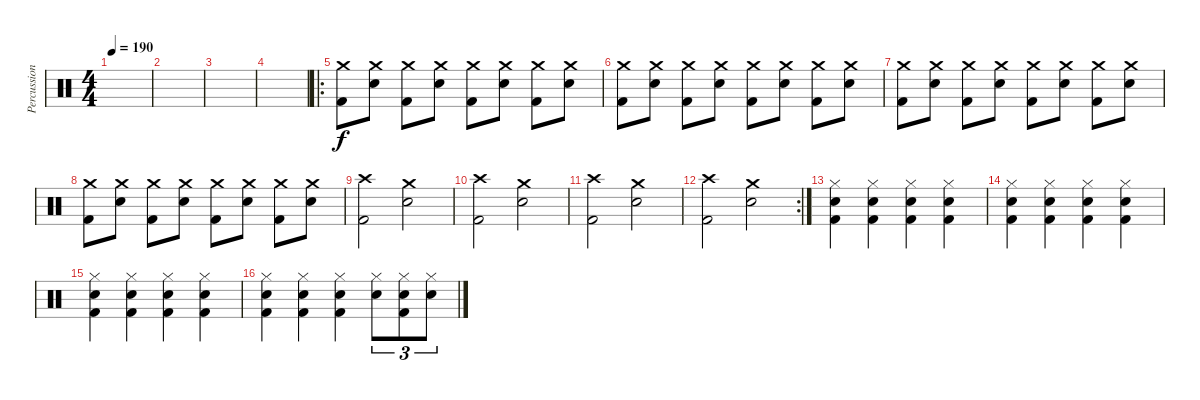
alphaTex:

\track ("Percussions" "Percussion") {instrument percussion}
\staff {score}
\articulation defaults
\ts (4 4)
\tempo 190
\clef neutral
\ks c
|
|
|
|
\ro
("Kick (hit) 2" "Crash medium (hit)").8 ("Electric Snare (hit)" "Crash medium (hit)").8 ("Kick (hit) 2" "Crash medium (hit)").8 ("Electric Snare (hit)" "Crash medium (hit)").8 ("Kick (hit) 2" "Crash medium (hit)").8 ("Electric Snare (hit)" "Crash medium (hit)").8 ("Kick (hit) 2" "Crash medium (hit)").8 ("Electric Snare (hit)" "Crash medium (hit)").8 |
("Kick (hit) 2" "Crash medium (hit)").8 ("Electric Snare (hit)" "Crash medium (hit)").8 ("Kick (hit) 2" "Crash medium (hit)").8 ("Electric Snare (hit)" "Crash medium (hit)").8 ("Kick (hit) 2" "Crash medium (hit)").8 ("Electric Snare (hit)" "Crash medium (hit)").8 ("Kick (hit) 2" "Crash medium (hit)").8 ("Electric Snare (hit)" "Crash medium (hit)").8 |
("Kick (hit) 2" "Crash medium (hit)").8 ("Electric Snare (hit)" "Crash medium (hit)").8 ("Kick (hit) 2" "Crash medium (hit)").8 ("Electric Snare (hit)" "Crash medium (hit)").8 ("Kick (hit) 2" "Crash medium (hit)").8 ("Electric Snare (hit)" "Crash medium (hit)").8 ("Kick (hit) 2" "Crash medium (hit)").8 ("Electric Snare (hit)" "Crash medium (hit)").8 |
("Kick (hit) 2" "Crash medium (hit)").8 ("Electric Snare (hit)" "Crash medium (hit)").8 ("Kick (hit) 2" "Crash medium (hit)").8 ("Electric Snare (hit)" "Crash medium (hit)").8 ("Kick (hit) 2" "Crash medium (hit)").8 ("Electric Snare (hit)" "Crash medium (hit)").8 ("Kick (hit) 2" "Crash medium (hit)").8 ("Electric Snare (hit)" "Crash medium (hit)").8 |
("Crash high (hit)" "Kick (hit) 2").2 ("Crash medium (hit)" "Electric Snare (hit)").2 |
("Crash high (hit)" "Kick (hit) 2").2 ("Crash medium (hit)" "Electric Snare (hit)").2 |
("Crash high (hit)" "Kick (hit) 2").2 ("Crash medium (hit)" "Electric Snare (hit)").2 |
\rc 2
("Crash high (hit)" "Kick (hit) 2").2 ("Crash medium (hit)" "Electric Snare (hit)").2 |
("Hi-Hat (closed)" "Electric Snare (hit)" "Kick (hit) 2").4 ("Hi-Hat (closed)" "Electric Snare (hit)" "Kick (hit) 2").4 ("Hi-Hat (closed)" "Electric Snare (hit)" "Kick (hit) 2").4 ("Hi-Hat (closed)" "Electric Snare (hit)" "Kick (hit) 2").4 |
("Hi-Hat (closed)" "Electric Snare (hit)" "Kick (hit) 2").4 ("Hi-Hat (closed)" "Electric Snare (hit)" "Kick (hit) 2").4 ("Hi-Hat (closed)" "Electric Snare (hit)" "Kick (hit) 2").4 ("Hi-Hat (closed)" "Electric Snare (hit)" "Kick (hit) 2").4 |
("Hi-Hat (closed)" "Electric Snare (hit)" "Kick (hit) 2").4 ("Hi-Hat (closed)" "Electric Snare (hit)" "Kick (hit) 2").4 ("Hi-Hat (closed)" "Electric Snare (hit)" "Kick (hit) 2").4 ("Hi-Hat (closed)" "Electric Snare (hit)" "Kick (hit) 2").4 |
("Hi-Hat (closed)" "Electric Snare (hit)" "Kick (hit) 2").4 ("Hi-Hat (closed)" "Electric Snare (hit)" "Kick (hit) 2").4 ("Hi-Hat (closed)" "Electric Snare (hit)" "Kick (hit) 2").4 ("Hi-Hat (closed)" "Electric Snare (hit)").8{tu (3 2)} ("Hi-Hat (closed)" "Electric Snare (hit)" "Kick (hit) 2").8{tu (3 2)} ("Hi-Hat (closed)" "Electric Snare (hit)").8{tu (3 2)}
